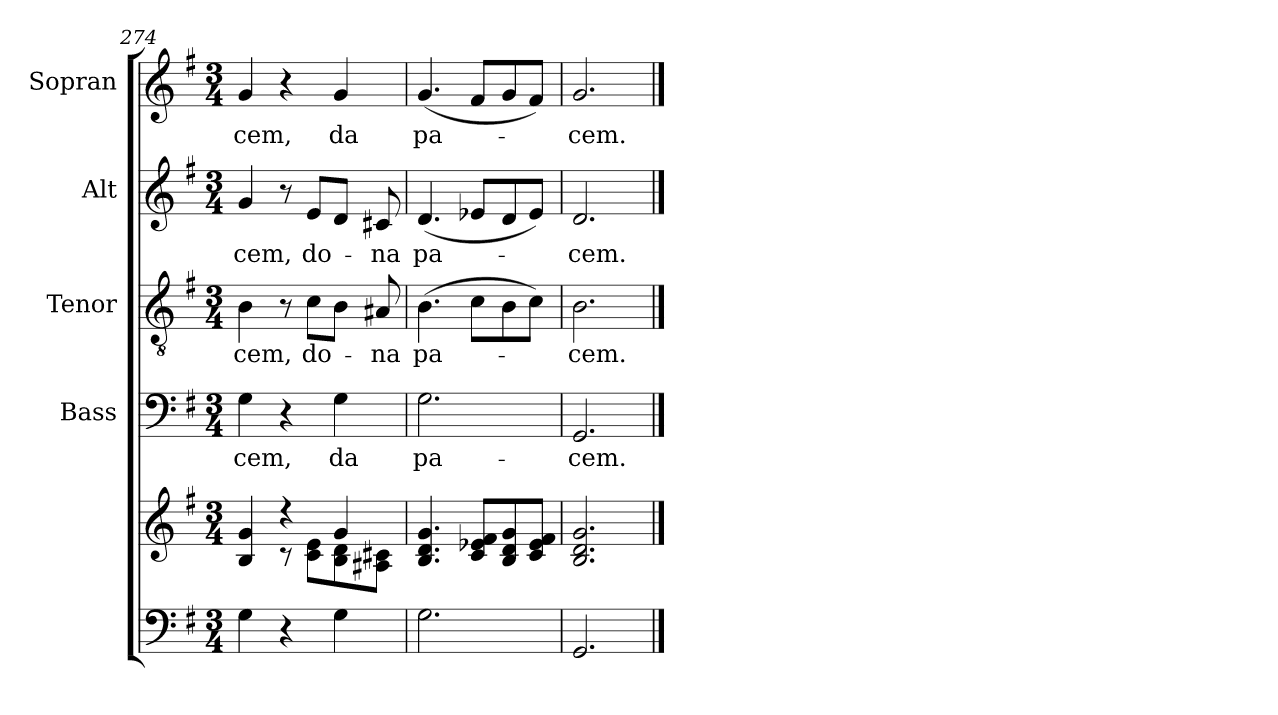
**kern	**kern	**kern	**text	**kern	**text	**kern	**text	**kern	**text
*part5	*part5	*part4	*part4	*part3	*part3	*part2	*part2	*part1	*part1
*staff6	*staff5	*staff4	*staff4	*staff3	*staff3	*staff2	*staff2	*staff1	*staff1
*	*	*I"Bass	*	*I"Tenor	*	*I"Alt	*	*I"Sopran	*
*	*	*I'B	*	*I'T	*	*I'A	*	*I'S	*
*clefF4	*clefG2	*clefF4	*	*clefGv2	*	*clefG2	*	*clefG2	*
*k[f#]	*k[f#]	*k[f#]	*	*k[f#]	*	*k[f#]	*	*k[f#]	*
*G:	*G:	*G:	*	*G:	*	*G:	*	*G:	*
*M3/4	*M3/4	*M3/4	*	*M3/4	*	*M3/4	*	*M3/4	*
=274	=274	=274	=274	=274	=274	=274	=274	=274	=274
*	*^	*	*	*	*	*	*	*	*
!	!	!	!	!LO:LY:b	!	!LO:LY:b	!	!LO:LY:b	!	!LO:LY:b
4G\	4B/ 4g/	4ryy	4G\	-cem,	4B\	-cem,	4g/	-cem,	4g/	-cem,
4r	4rcc	8rc	4r	.	8r	.	8r	.	4r	.
!	!	!	!	!	!	!LO:LY:b	!	!LO:LY:b	!	!
.	.	8c\ 8e\L	.	.	8c\L	do-	8e/L	do-	.	.
!	!	!	!	!LO:LY:b	!	!	!	!	!	!LO:LY:b
4G\	4g/	8B\ 8d\	4G\	da	8B\J	.	8d/J	.	4g/	da
!	!	!	!	!	!	!LO:LY:b	!	!LO:LY:b	!	!
.	.	8A#X\ 8c#X\J	.	.	8A#X/	-na	8c#X/	-na	.	.
=275	=275	=275	=275	=275	=275	=275	=275	=275	=275	=275
!	!	!	!	!LO:LY:b	!	!LO:LY:b	!	!LO:LY:b	!	!LO:LY:b
*	*v	*v	*	*	*	*	*	*	*	*
2.G\	4.B/ 4.d/ 4.g/	2.G\	pa-	(>4.B\	pa-	(<4.d/	pa-	(<4.g/	pa-
.	8c/ 8e-X/ 8f#/L	.	.	8c\L	.	8e-X/L	.	8f#/L	.
.	8B/ 8d/ 8g/	.	.	8B\	.	8d/	.	8g/	.
.	8c/ 8e-/ 8f#/J	.	.	8c\J)	.	8e-/J)	.	8f#/J)	.
=276	=276	=276	=276	=276	=276	=276	=276	=276	=276
!	!	!	!LO:LY:b	!	!LO:LY:b	!	!LO:LY:b	!	!LO:LY:b
2.GG/	2.B/ 2.d/ 2.g/	2.GG/	-cem.	2.B\	-cem.	2.d/	-cem.	2.g/	-cem.
==	==	==	==	==	==	==	==	==	==
*-	*-	*-	*-	*-	*-	*-	*-	*-	*-
